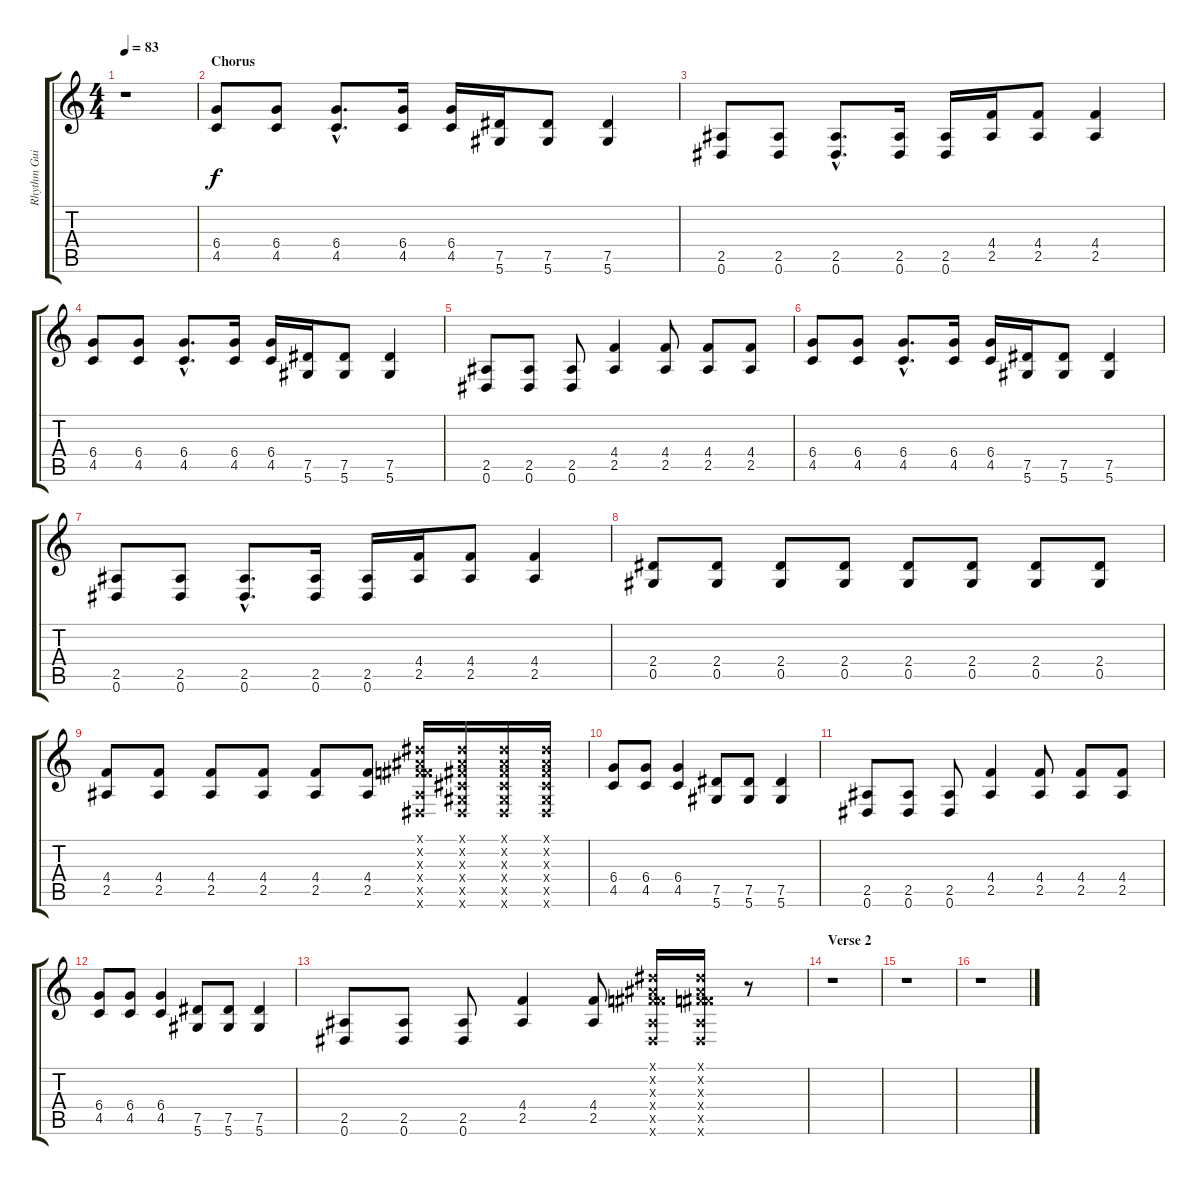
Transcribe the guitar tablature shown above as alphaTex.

\track ("Rhythm Guitar 2" "Rhythm Gui") {instrument overdrivenguitar}
\staff {score tabs}
\tuning (Eb4 Bb3 Gb3 Db3 Ab2 Eb2) {hide}
\ts (4 4)
\tempo 83
\clef g2
\ks c
r.1{dy f} |
\section ("" "Chorus")
(6.4 4.5).8 (6.4 4.5).8 (6.4{hac} 4.5{hac}).8{d} (6.4 4.5).16 (6.4 4.5).16 (7.5 5.6).16 (7.5 5.6).8 (7.5 5.6).4 |
(2.5 0.6).8 (2.5 0.6).8 (2.5{hac} 0.6{hac}).8{d} (2.5 0.6).16 (2.5 0.6).16 (4.4 2.5).16 (4.4 2.5).8 (4.4 2.5).4 |
(6.4 4.5).8 (6.4 4.5).8 (6.4{hac} 4.5{hac}).8{d} (6.4 4.5).16 (6.4 4.5).16 (7.5 5.6).16 (7.5 5.6).8 (7.5 5.6).4 |
(2.5 0.6).8 (2.5 0.6).8 (2.5 0.6).8 (4.4 2.5).4 (4.4 2.5).8 (4.4 2.5).8 (4.4 2.5).8 |
(6.4 4.5).8 (6.4 4.5).8 (6.4{hac} 4.5{hac}).8{d} (6.4 4.5).16 (6.4 4.5).16 (7.5 5.6).16 (7.5 5.6).8 (7.5 5.6).4 |
(2.5 0.6).8 (2.5 0.6).8 (2.5{hac} 0.6{hac}).8{d} (2.5 0.6).16 (2.5 0.6).16 (4.4 2.5).16 (4.4 2.5).8 (4.4 2.5).4 |
(2.4 0.5).8 (2.4 0.5).8 (2.4 0.5).8 (2.4 0.5).8 (2.4 0.5).8 (2.4 0.5).8 (2.4 0.5).8 (2.4 0.5).8 |
(4.4 2.5).8 (4.4 2.5).8 (4.4 2.5).8 (4.4 2.5).8 (4.4 2.5).8 (4.4 2.5).8 (0.1{x} 0.2{x} 0.3{x} 4.4{x} 2.5{x} 0.6{x}).16 (0.1{x} 0.2{x} 0.3{x} 0.4{x} 0.5{x} 0.6{x}).16 (0.1{x} 0.2{x} 0.3{x} 0.4{x} 0.5{x} 0.6{x}).16 (0.1{x} 0.2{x} 0.3{x} 0.4{x} 0.5{x} 0.6{x}).16 |
(6.4 4.5).8 (6.4 4.5).8 (6.4 4.5).4 (7.5 5.6).8 (7.5 5.6).8 (7.5 5.6).4 |
(2.5 0.6).8 (2.5 0.6).8 (2.5 0.6).8 (4.4 2.5).4 (4.4 2.5).8 (4.4 2.5).8 (4.4 2.5).8 |
(6.4 4.5).8 (6.4 4.5).8 (6.4 4.5).4 (7.5 5.6).8 (7.5 5.6).8 (7.5 5.6).4 |
(2.5 0.6).8 (2.5 0.6).8 (2.5 0.6).8 (4.4 2.5).4 (4.4 2.5).8 (0.1{x} 0.2{x} 0.3{x} 4.4{x} 2.5{x} 0.6{x}).16 (0.1{x} 0.2{x} 0.3{x} 4.4{x} 2.5{x} 0.6{x}).16 r.8 |
\section ("" "Verse 2")
r.1 |
r.1 |
r.1
